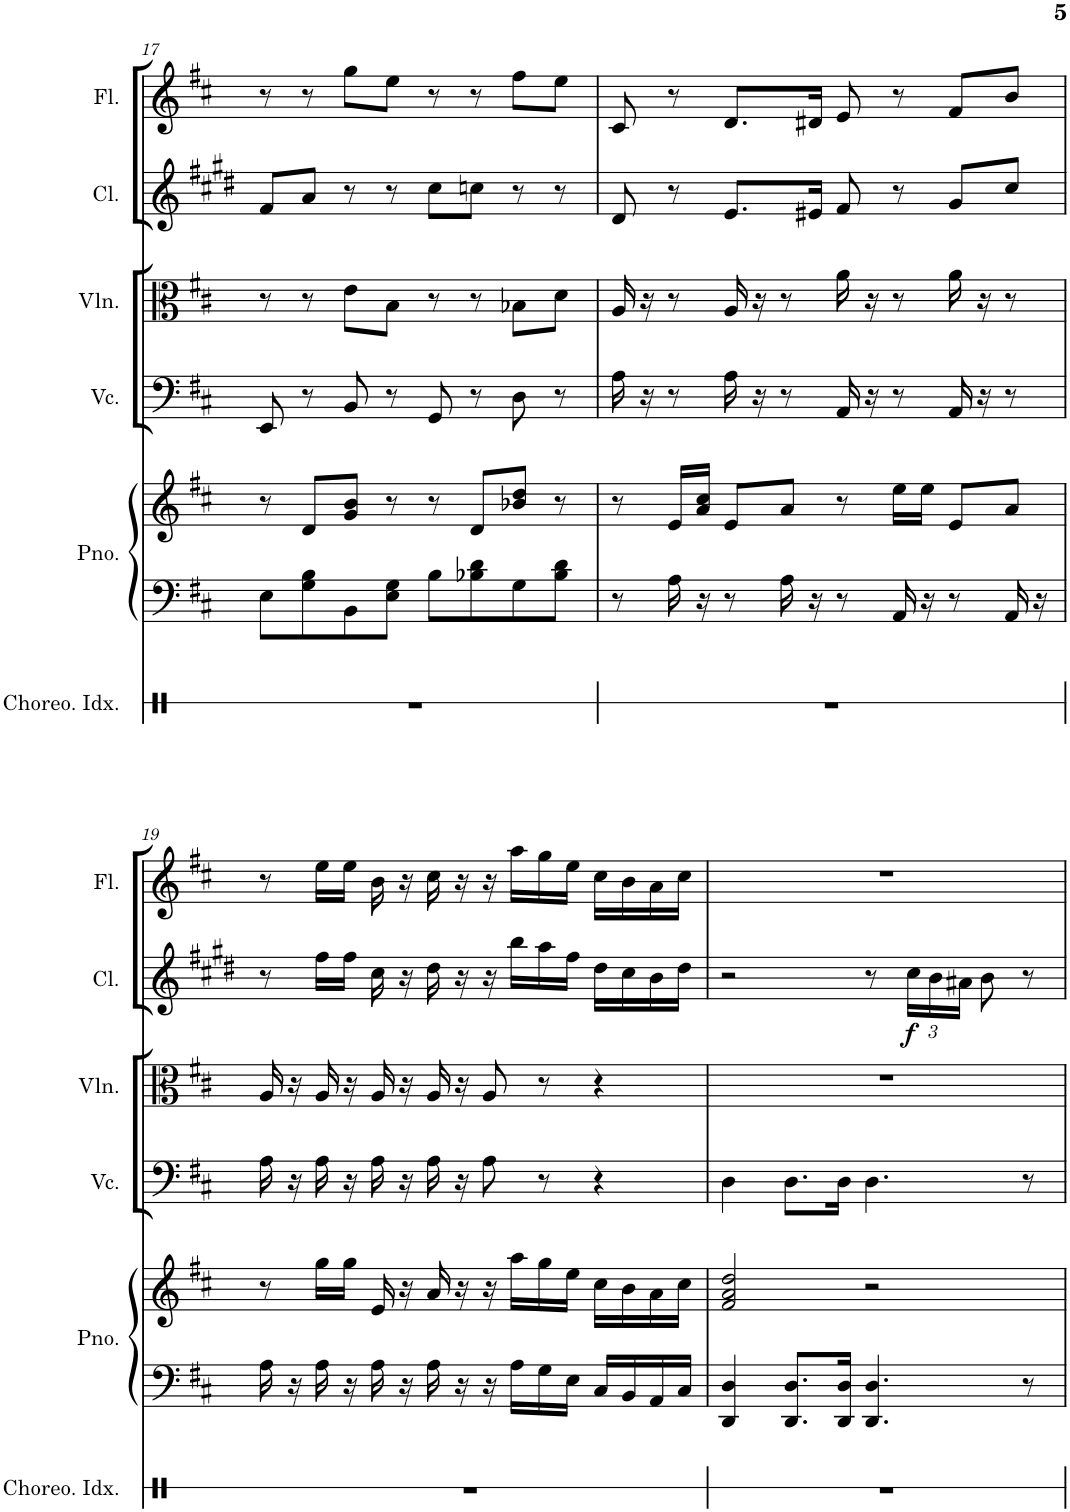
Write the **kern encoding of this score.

**kern	**kern	**kern	**kern	**kern	**kern	**dynam	**kern
*part6	*part5	*part5	*part4	*part3	*part2	*part2	*part1
*staff7	*staff6	*staff5	*staff4	*staff3	*staff2	*staff2	*staff1
*I"Choreographic Index	*I"Piano	*	*I"Violoncello	*I"Violin	*I"Clarinet	*	*I"Flute
*I'Choreo. Idx.	*I'Pno.	*	*I'Vc.	*I'Vln.	*I'Cl.	*	*I'Fl.
!!LO:PB:g=z
*clefX	*clefF4	*clefG2	*clefF4	*clefC3	*clefG2	*	*clefG2
*	*	*	*	*	*Trd1c2	*	*
*k[b-]	*k[f#c#]	*k[f#c#]	*k[f#c#]	*k[f#c#]	*k[f#c#g#d#]	*	*k[f#c#]
*M4/4	*M4/4	*M4/4	*M4/4	*M4/4	*M4/4	*	*M4/4
=17	=17	=17	=17	=17	=17	=17	=17
1r	8E\L	8r	8EE/	8r	8f#/L	.	8r
.	8G\ 8B\	8d/L	8r	8r	8a/J	.	8r
.	8BB\	8g/ 8b/J	8BB/	8e\L	8r	.	8gg\L
.	8E\ 8G\J	8r	8r	8B\J	8r	.	8ee\J
.	8B\L	8r	8GG/	8r	8cc#\L	.	8r
.	8B-X\ 8d\	8d/L	8r	8r	8ccn\J	.	8r
.	8G\	8b-X/ 8dd/J	8D\	8B-X\L	8r	.	8ff#\L
.	8B-\ 8d\J	8r	8r	8d\J	8r	.	8ee\J
=18	=18	=18	=18	=18	=18	=18	=18
1r	8r	8r	16A\	16A/	8d#/	.	8c#/
.	.	.	16r	16r	.	.	.
.	16A\	16e/LL	8r	8r	8r	.	8r
.	16r	16a/ 16cc#/JJ	.	.	.	.	.
.	8r	8e/L	16A\	16A/	8.e/L	.	8.d/L
.	.	.	16r	16r	.	.	.
.	16A\	8a/J	8r	8r	.	.	.
.	16r	.	.	.	16e#X/Jk	.	16d#X/Jk
.	8r	8r	16AA/	16a\	8f#/	.	8e/
.	.	.	16r	16r	.	.	.
.	16AA/	16ee\LL	8r	8r	8r	.	8r
.	16r	16ee\JJ	.	.	.	.	.
.	8r	8e/L	16AA/	16a\	8g#/L	.	8f#/L
.	.	.	16r	16r	.	.	.
.	16AA/	8a/J	8r	8r	8cc#/J	.	8b/J
.	16r	.	.	.	.	.	.
!!LO:LB:g=z
=19	=19	=19	=19	=19	=19	=19	=19
1r	16A\	8r	16A\	16A/	8r	.	8r
.	16r	.	16r	16r	.	.	.
.	16A\	16gg\LL	16A\	16A/	16ff#\LL	.	16ee\LL
.	16r	16gg\JJ	16r	16r	16ff#\JJ	.	16ee\JJ
.	16A\	16e/	16A\	16A/	16cc#\	.	16b\
.	16r	16r	16r	16r	16r	.	16r
.	16A\	16a/	16A\	16A/	16dd#\	.	16cc#\
.	16r	16r	16r	16r	16r	.	16r
.	16r	16r	8A\	8A/	16r	.	16r
.	16A\LL	16aa\LL	.	.	16bb\LL	.	16aa\LL
.	16G\	16gg\	8r	8r	16aa\	.	16gg\
.	16E\JJ	16ee\JJ	.	.	16ff#\JJ	.	16ee\JJ
.	16C#/LL	16cc#\LL	4r	4r	16dd#\LL	.	16cc#\LL
.	16BB/	16b\	.	.	16cc#\	.	16b\
.	16AA/	16a\	.	.	16b\	.	16a\
.	16C#/JJ	16cc#\JJ	.	.	16dd#\JJ	.	16cc#\JJ
=20	=20	=20	=20	=20	=20	=20	=20
1r	4DD/ 4D/	2f#/ 2a/ 2dd/	4D\	1r	2r	.	1r
.	8.DD/ 8.D/L	.	8.D\L	.	.	.	.
.	16DD/ 16D/Jk	.	16D\Jk	.	.	.	.
.	4.DD/ 4.D/	2r	4.D\	.	8r	.	.
*	*	*	*	*	*Xbrackettup	*	*
!	!	!	!	!	!	!LO:DY:b	!
.	.	.	.	.	24cc#\LL	f	.
.	.	.	.	.	24b\	.	.
.	.	.	.	.	24a#X\JJ	.	.
.	.	.	.	.	8b\	.	.
.	8r	.	8r	.	8r	.	.
=	=	=	=	=	=	=	=
*-	*-	*-	*-	*-	*-	*-	*-
